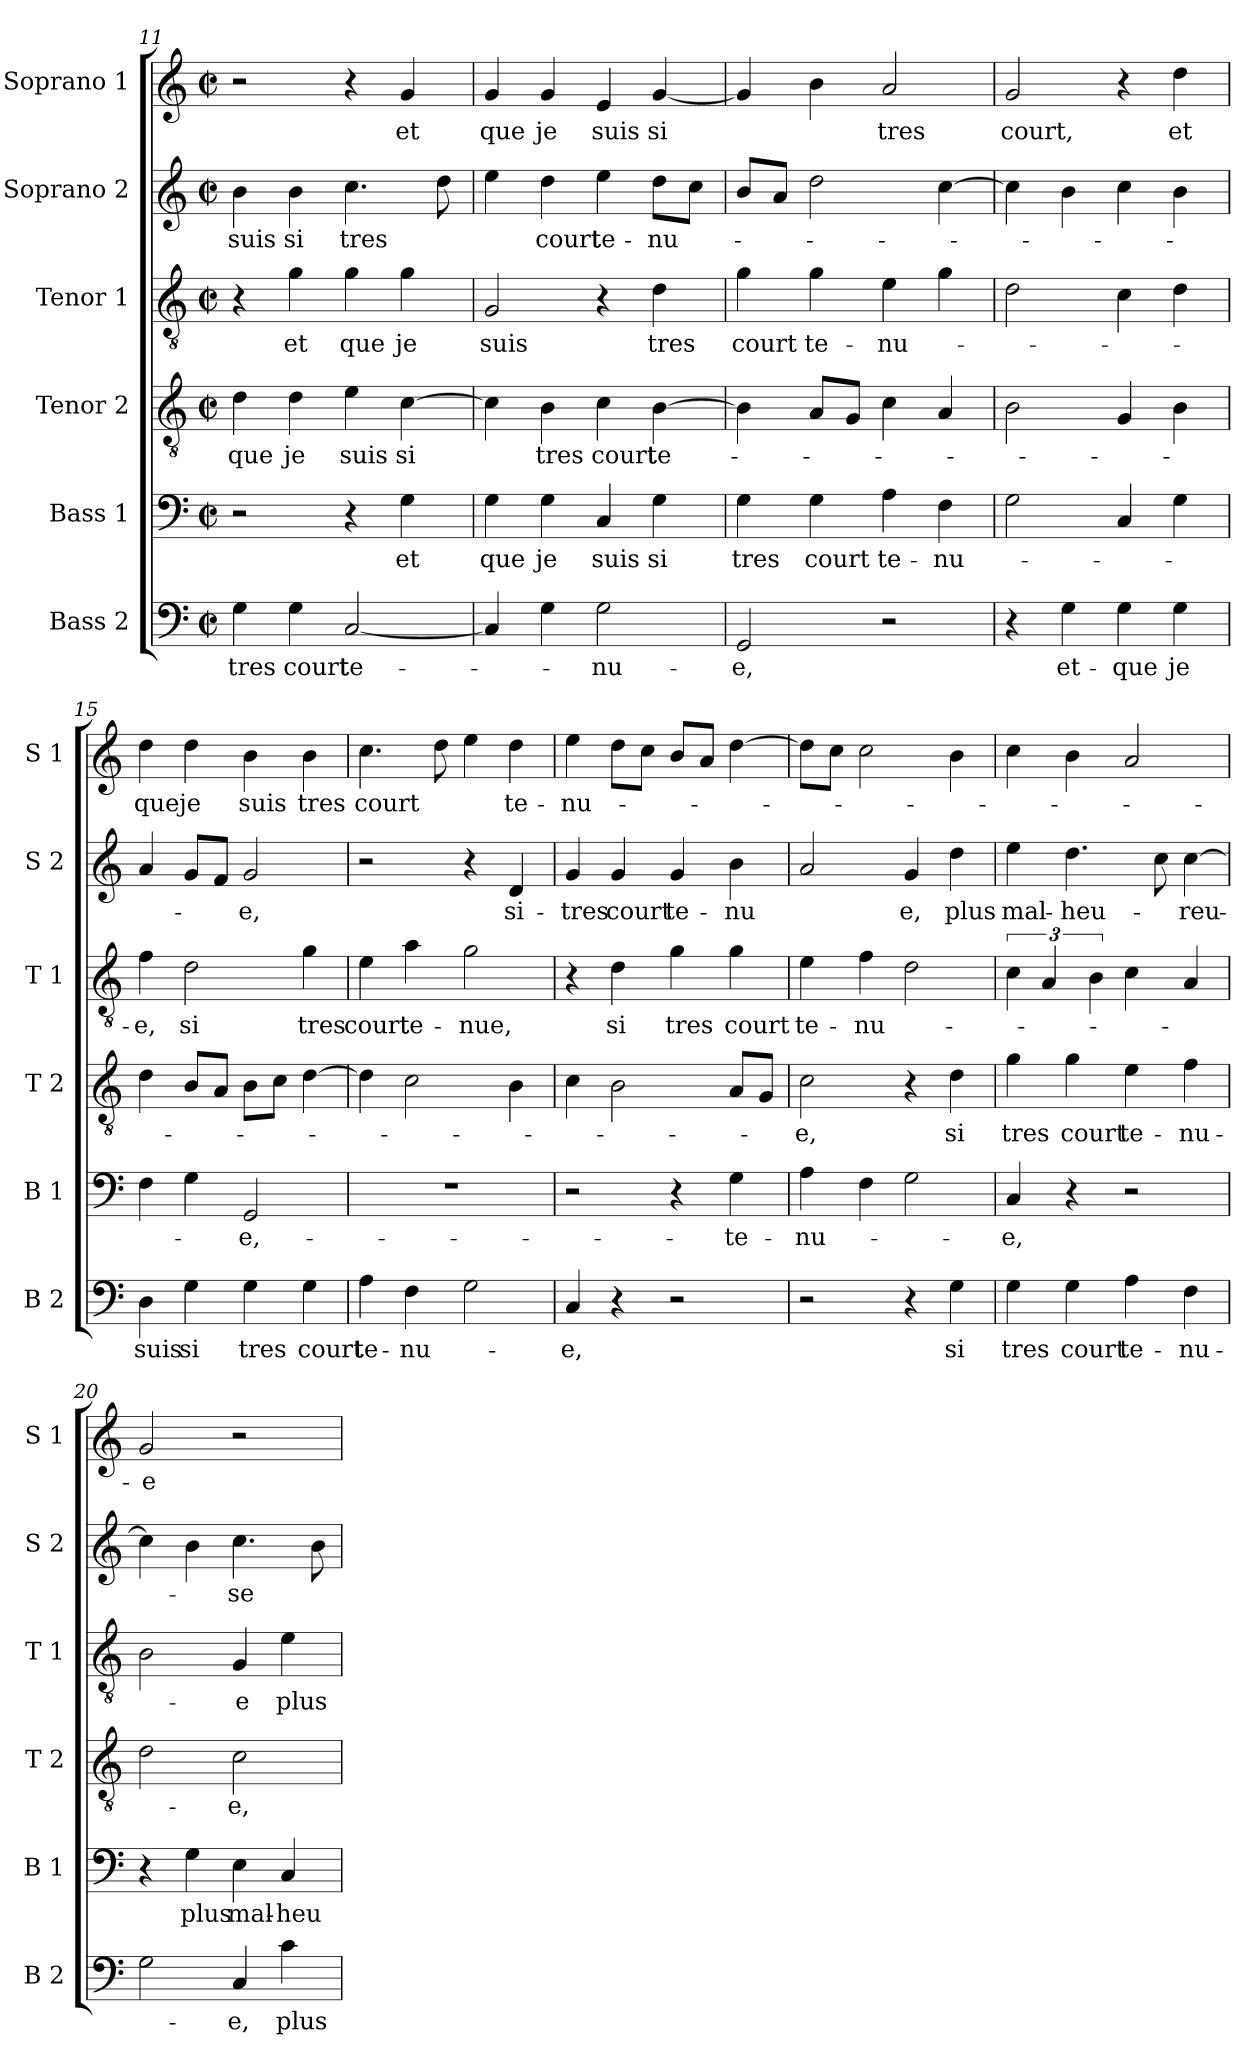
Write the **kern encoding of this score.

**kern	**text	**kern	**text	**kern	**text	**kern	**text	**kern	**text	**kern	**text
*part6	*part6	*part5	*part5	*part4	*part4	*part3	*part3	*part2	*part2	*part1	*part1
*staff6	*staff6	*staff5	*staff5	*staff4	*staff4	*staff3	*staff3	*staff2	*staff2	*staff1	*staff1
*I"Bass 2	*	*I"Bass 1	*	*I"Tenor 2	*	*I"Tenor 1	*	*I"Soprano 2	*	*I"Soprano 1	*
*I'B 2	*	*I'B 1	*	*I'T 2	*	*I'T 1	*	*I'S 2	*	*I'S 1	*
*clefF4	*	*clefF4	*	*clefGv2	*	*clefGv2	*	*clefG2	*	*clefG2	*
*k[]	*	*k[]	*	*k[]	*	*k[]	*	*k[]	*	*k[]	*
*C:	*	*C:	*	*C:	*	*C:	*	*C:	*	*C:	*
*M2/2	*	*M2/2	*	*M2/2	*	*M2/2	*	*M2/2	*	*M2/2	*
*met(c|)	*	*met(c|)	*	*met(c|)	*	*met(c|)	*	*met(c|)	*	*met(c|)	*
=11	=11	=11	=11	=11	=11	=11	=11	=11	=11	=11	=11
4G\	tres	2r	.	4d\	que	4r	.	4b\	suis	2r	.
4G\	court	.	.	4d\	je	4g\	et	4b\	si	.	.
[2C/	te-	4r	.	4e\	suis	4g\	que	4.cc\	tres	4r	.
.	.	4G\	et	[4c\	si	4g\	je	.	.	4g/	et
.	.	.	.	.	.	.	.	8dd\	.	.	.
=12	=12	=12	=12	=12	=12	=12	=12	=12	=12	=12	=12
4C/]	.	4G\	que	4c\]	.	2G/	suis	4ee\	.	4g/	que
4G\	.	4G\	je	4B\	tres	.	.	4dd\	court	4g/	je
2G\	-nu-	4C/	suis	4c\	court	4r	.	4ee\	te-	4e/	suis
.	.	4G\	si	[4B\	te-	4d\	tres	8dd\L	-nu-	[4g/	si
.	.	.	.	.	.	.	.	8cc\J	.	.	.
!!LO:PB:g=z
=13	=13	=13	=13	=13	=13	=13	=13	=13	=13	=13	=13
2GG/	-e,	4G\	tres	4B\]	.	4g\	court	8b/L	.	4g/]	.
.	.	.	.	.	.	.	.	8a/J	.	.	.
.	.	4G\	court	8A/L	.	4g\	te-	2dd\	.	4b\	.
.	.	.	.	8G/J	.	.	.	.	.	.	.
2r	.	4A\	te-	4c\	.	4e\	-nu-	.	.	2a/	tres
.	.	4F\	-nu-	4A/	.	4g\	.	[4cc\	.	.	.
=14	=14	=14	=14	=14	=14	=14	=14	=14	=14	=14	=14
4r	.	2G\	.	2B\	.	2d\	.	4cc\]	.	2g/	court,
4G\	et-	.	.	.	.	.	.	4b\	.	.	.
4G\	-que	4C/	.	4G/	.	4c\	.	4cc\	.	4r	.
4G\	je	4G\	.	4B\	.	4d\	.	4b\	.	4dd\	et
=15	=15	=15	=15	=15	=15	=15	=15	=15	=15	=15	=15
4D\	suis	4F\	.	4d\	.	4f\	-e,	4a/	.	4dd\	que
4G\	si	4G\	.	8B/L	.	2d\	si	8g/L	.	4dd\	je
.	.	.	.	8A/J	.	.	.	8f/J	.	.	.
4G\	tres	2GG/	-e,-	8B\L	.	.	.	2g/	-e,	4b\	suis
.	.	.	.	8c\J	.	.	.	.	.	.	.
4G\	court	.	.	[4d\	.	4g\	tres	.	.	4b\	tres
=16	=16	=16	=16	=16	=16	=16	=16	=16	=16	=16	=16
4A\	te-	1r	.	4d\]	.	4e\	court	2r	.	4.cc\	court
4F\	-nu-	.	.	2c\	.	4a\	te-	.	.	.	.
.	.	.	.	.	.	.	.	.	.	8dd\	.
2G\	.	.	.	.	.	2g\	-nue,	4r	.	4ee\	.
.	.	.	.	4B\	.	.	.	4d/	si-	4dd\	te-
=17	=17	=17	=17	=17	=17	=17	=17	=17	=17	=17	=17
4C/	-e,	2r	.	4c\	.	4r	.	4g/	-tres	4ee\	-nu-
4r	.	.	.	2B\	.	4d\	si	4g/	court	8dd\L	.
.	.	.	.	.	.	.	.	.	.	8cc\J	.
2r	.	4r	.	.	.	4g\	tres	4g/	te-	8b/L	.
.	.	.	.	.	.	.	.	.	.	8a/J	.
.	.	4G\	-te-	8A/L	.	4g\	court	4b\	-nu	[4dd\	.
.	.	.	.	8G/J	.	.	.	.	.	.	.
=18	=18	=18	=18	=18	=18	=18	=18	=18	=18	=18	=18
2r	.	4A\	-nu-	2c\	-e,	4e\	te-	2a/	.	8dd\L]	.
.	.	.	.	.	.	.	.	.	.	8cc\J	.
.	.	4F\	.	.	.	4f\	-nu-	.	.	2cc\	.
4r	.	2G\	.	4r	.	2d\	.	4g/	e,	.	.
4G\	si	.	.	4d\	si	.	.	4dd\	plus	4b\	.
!!LO:LB:g=z
=19	=19	=19	=19	=19	=19	=19	=19	=19	=19	=19	=19
4G\	tres	4C/	-e,	4g\	tres	6c\	.	4ee\	mal-	4cc\	.
.	.	.	.	.	.	6A/	.	.	.	.	.
4G\	court	4r	.	4g\	court	.	.	4.dd\	-heu-	4b\	.
.	.	.	.	.	.	6B\	.	.	.	.	.
4A\	te-	2r	.	4e\	te-	4c\	.	.	.	2a/	.
.	.	.	.	.	.	.	.	8cc\	.	.	.
4F\	-nu-	.	.	4f\	-nu-	4A/	.	[4cc\	-reu-	.	.
=20	=20	=20	=20	=20	=20	=20	=20	=20	=20	=20	=20
2G\	.	4r	.	2d\	.	2B\	.	4cc\]	.	2g/	-e
.	.	4G\	plus	.	.	.	.	4b\	.	.	.
4C/	-e,	4E\	mal-	2c\	-e,	4G/	-e	4.cc\	-se	2r	.
4c\	plus	4C/	-heu-	.	.	4e\	plus	.	.	.	.
.	.	.	.	.	.	.	.	8b\	.	.	.
=	=	=	=	=	=	=	=	=	=	=	=
*-	*-	*-	*-	*-	*-	*-	*-	*-	*-	*-	*-
